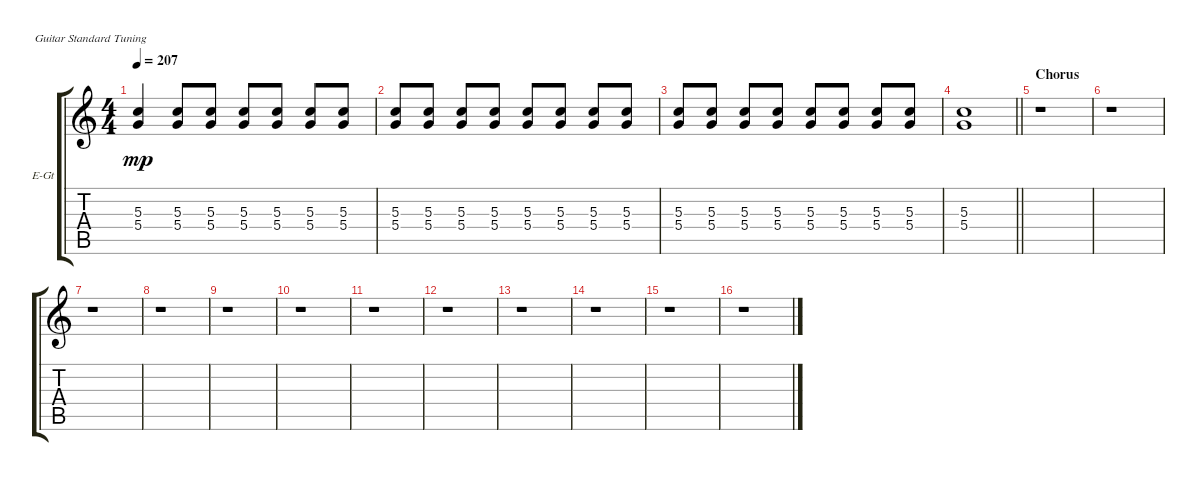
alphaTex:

\defaultSystemsLayout 4
\bracketExtendMode groupsimilarinstruments
\firstSystemTrackNameOrientation horizontal
\otherSystemsTrackNameOrientation horizontal
\track ("Guitar 1" "E-Gt") {instrument electricguitarclean}
\staff {score tabs}
\tuning (E4 B3 G3 D3 A2 E2)
\ts (4 4)
\tempo 207
\clef g2
\ks c
(5.3 5.4).4{dy mp} (5.3 5.4).8 (5.3 5.4).8 (5.3 5.4).8 (5.3 5.4).8 (5.3 5.4).8 (5.3 5.4).8 |
(5.3 5.4).8 (5.3 5.4).8 (5.3 5.4).8 (5.3 5.4).8 (5.3 5.4).8 (5.3 5.4).8 (5.3 5.4).8 (5.3 5.4).8 |
(5.3 5.4).8 (5.3 5.4).8 (5.3 5.4).8 (5.3 5.4).8 (5.3 5.4).8 (5.3 5.4).8 (5.3 5.4).8 (5.3 5.4).8 |
\barLineRight lightlight
(5.3 5.4).1 |
\section ("" "Chorus")
r.1 |
r.1 |
r.1 |
r.1 |
r.1 |
r.1 |
r.1 |
r.1 |
r.1 |
r.1 |
r.1 |
r.1
